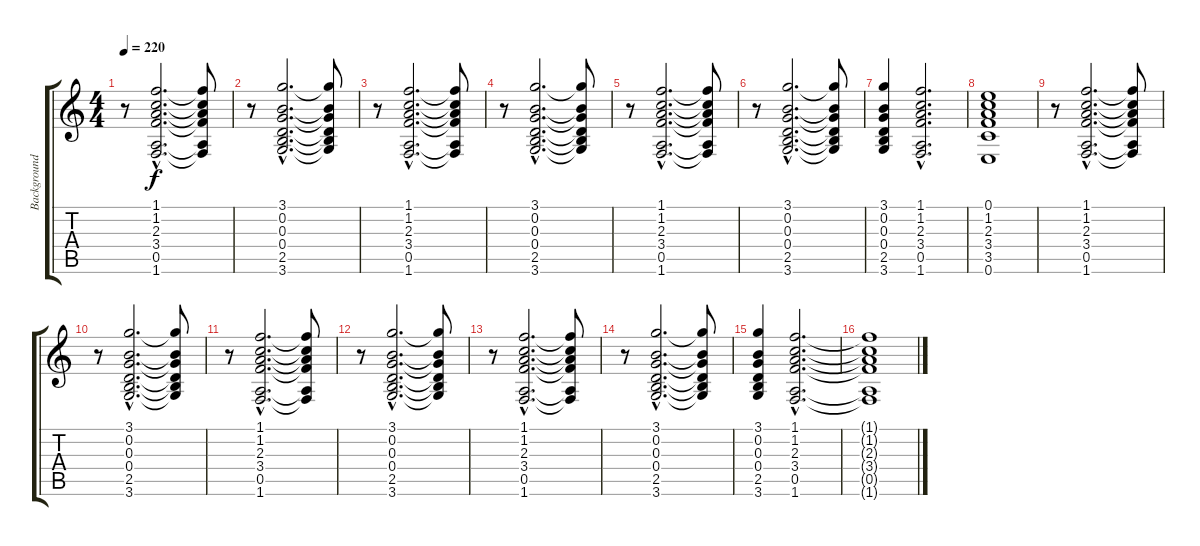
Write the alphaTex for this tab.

\track ("Background guitar" "Background") {instrument electricguitarclean}
\staff {score tabs}
\tuning (E4 B3 G3 D3 A2 E2) {hide}
\ts (4 4)
\tempo 220
\clef g2
\ks c
r.8{dy f} (1.1{hac} 1.2{hac} 2.3{hac} 3.4{hac} 0.5{hac} 1.6{hac}).2{d} (1.1{t} 1.2{t} 2.3{t} 3.4{t} 0.5{t} 1.6{t}).8 |
r.8 (3.1{hac} 0.2{hac} 0.3{hac} 0.4{hac} 2.5{hac} 3.6{hac}).2{d} (3.1{t} 0.2{t} 0.3{t} 0.4{t} 2.5{t} 3.6{t}).8 |
r.8 (1.1{hac} 1.2{hac} 2.3{hac} 3.4{hac} 0.5{hac} 1.6{hac}).2{d} (1.1{t} 1.2{t} 2.3{t} 3.4{t} 0.5{t} 1.6{t}).8 |
r.8 (3.1{hac} 0.2{hac} 0.3{hac} 0.4{hac} 2.5{hac} 3.6{hac}).2{d} (3.1{t} 0.2{t} 0.3{t} 0.4{t} 2.5{t} 3.6{t}).8 |
r.8 (1.1{hac} 1.2{hac} 2.3{hac} 3.4{hac} 0.5{hac} 1.6{hac}).2{d} (1.1{t} 1.2{t} 2.3{t} 3.4{t} 0.5{t} 1.6{t}).8 |
r.8 (3.1{hac} 0.2{hac} 0.3{hac} 0.4{hac} 2.5{hac} 3.6{hac}).2{d} (3.1{t} 0.2{t} 0.3{t} 0.4{t} 2.5{t} 3.6{t}).8 |
(3.1 0.2 0.3 0.4 2.5 3.6).4 (1.1{hac} 1.2{hac} 2.3{hac} 3.4{hac} 0.5{hac} 1.6{hac}).2{d} |
(0.1 1.2 2.3 3.4 3.5 0.6).1 |
r.8 (1.1{hac} 1.2{hac} 2.3{hac} 3.4{hac} 0.5{hac} 1.6{hac}).2{d} (1.1{t} 1.2{t} 2.3{t} 3.4{t} 0.5{t} 1.6{t}).8 |
r.8 (3.1{hac} 0.2{hac} 0.3{hac} 0.4{hac} 2.5{hac} 3.6{hac}).2{d} (3.1{t} 0.2{t} 0.3{t} 0.4{t} 2.5{t} 3.6{t}).8 |
r.8 (1.1{hac} 1.2{hac} 2.3{hac} 3.4{hac} 0.5{hac} 1.6{hac}).2{d} (1.1{t} 1.2{t} 2.3{t} 3.4{t} 0.5{t} 1.6{t}).8 |
r.8 (3.1{hac} 0.2{hac} 0.3{hac} 0.4{hac} 2.5{hac} 3.6{hac}).2{d} (3.1{t} 0.2{t} 0.3{t} 0.4{t} 2.5{t} 3.6{t}).8 |
r.8 (1.1{hac} 1.2{hac} 2.3{hac} 3.4{hac} 0.5{hac} 1.6{hac}).2{d} (1.1{t} 1.2{t} 2.3{t} 3.4{t} 0.5{t} 1.6{t}).8 |
r.8 (3.1{hac} 0.2{hac} 0.3{hac} 0.4{hac} 2.5{hac} 3.6{hac}).2{d} (3.1{t} 0.2{t} 0.3{t} 0.4{t} 2.5{t} 3.6{t}).8 |
(3.1 0.2 0.3 0.4 2.5 3.6).4 (1.1{hac} 1.2{hac} 2.3{hac} 3.4{hac} 0.5{hac} 1.6{hac}).2{d} |
(1.1{t} 1.2{t} 2.3{t} 3.4{t} 0.5{t} 1.6{t}).1
